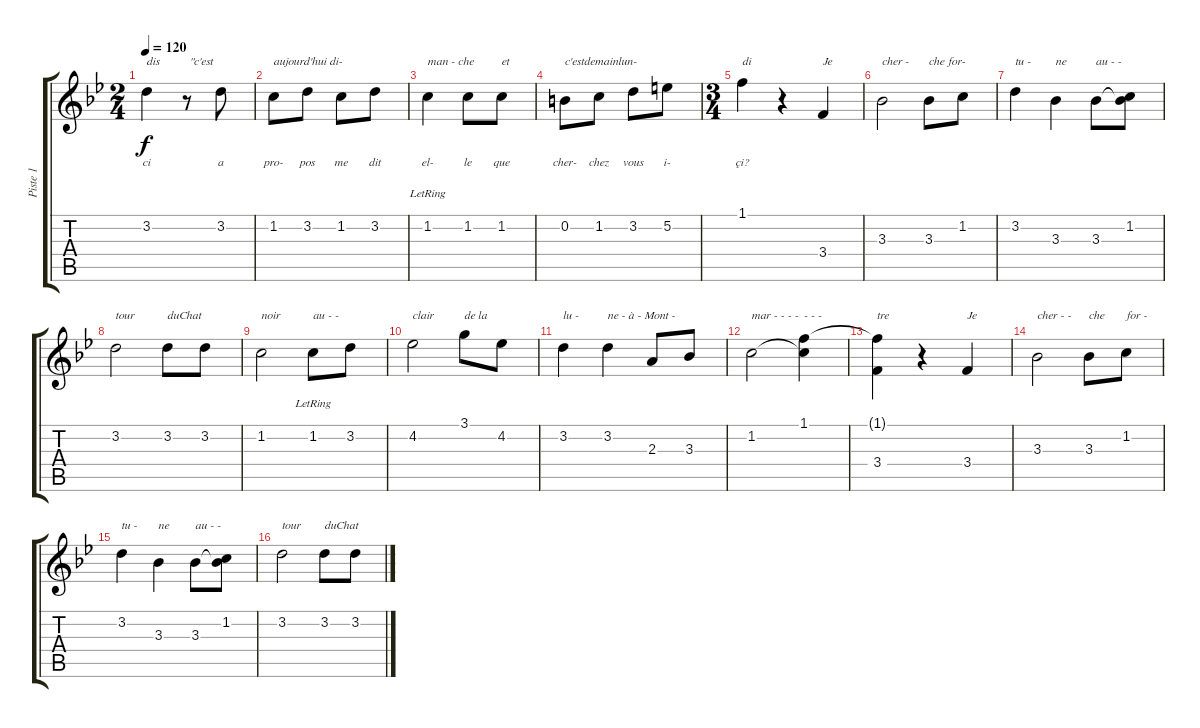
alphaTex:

\track ("Piste 1" "Piste 1") {instrument acousticguitarnylon}
\staff {score tabs}
\tuning (E4 B3 G3 D3 A2 E2) {hide}
\ts (2 4)
\tempo 120
\clef g2
\ks bb
3.2.4{txt "dis" lyrics (0 "ci") lyrics (1 "") lyrics (2 "") lyrics (3 "") lyrics (4 "") dy f} r.8{txt " \"c'est"} 3.2.8{lyrics (0 "a") lyrics (1 "") lyrics (2 "") lyrics (3 "") lyrics (4 "")} |
1.2.8{txt "aujourd'hui di-" lyrics (0 "pro-") lyrics (1 "") lyrics (2 "") lyrics (3 "") lyrics (4 "")} 3.2.8{lyrics (0 "pos") lyrics (1 "") lyrics (2 "") lyrics (3 "") lyrics (4 "")} 1.2.8{lyrics (0 "me") lyrics (1 "") lyrics (2 "") lyrics (3 "") lyrics (4 "")} 3.2.8{lyrics (0 "dit") lyrics (1 "") lyrics (2 "") lyrics (3 "") lyrics (4 "")} |
1.2{lr}.4{txt "man - che" lyrics (0 "el-") lyrics (1 "") lyrics (2 "") lyrics (3 "") lyrics (4 "")} 1.2.8{lyrics (0 "le") lyrics (1 "") lyrics (2 "") lyrics (3 "") lyrics (4 "")} 1.2.8{txt "et" lyrics (0 "que") lyrics (1 "") lyrics (2 "") lyrics (3 "") lyrics (4 "")} |
0.2.8{txt "c'estdemainlun-" lyrics (0 "cher-") lyrics (1 "") lyrics (2 "") lyrics (3 "") lyrics (4 "")} 1.2.8{lyrics (0 "chez") lyrics (1 "") lyrics (2 "") lyrics (3 "") lyrics (4 "")} 3.2.8{lyrics (0 "vous") lyrics (1 "") lyrics (2 "") lyrics (3 "") lyrics (4 "")} 5.2.8{lyrics (0 "i-") lyrics (1 "") lyrics (2 "") lyrics (3 "") lyrics (4 "")} |
\ts (3 4)
1.1.4{txt "di" lyrics (0 "çi?") lyrics (1 "") lyrics (2 "") lyrics (3 "") lyrics (4 "")} r.4 3.4.4{txt "Je"} |
3.3.2{txt "cher -"} 3.3.8{txt "che for-"} 1.2.8 |
3.2.4{txt "tu -"} 3.3.4{txt "ne"} 3.3.8{txt "au - -"} (1.2 3.3{t}).8 |
3.2.2{txt "tour"} 3.2.8{txt "duChat"} 3.2.8 |
1.2.2{txt "noir"} 1.2{lr}.8{txt "au - -"} 3.2.8 |
4.2.2{txt "clair"} 3.1.8{txt "de la"} 4.2.8 |
3.2.4{txt "lu -"} 3.2.4{txt "ne - à - Mont -"} 2.3.8 3.3.8 |
1.2.2{txt "mar - - - -"} (1.1 1.2{t}).4{txt "- - -"} |
(1.1{t} 3.4).4{txt "tre"} r.4 3.4.4{txt "Je"} |
3.3.2{txt "cher - - "} 3.3.8{txt "che"} 1.2.8{txt "for -"} |
3.2.4{txt "tu -"} 3.3.4{txt "ne"} 3.3.8{txt "au - -"} (1.2 3.3{t}).8 |
3.2.2{txt "tour"} 3.2.8{txt "duChat"} 3.2.8
